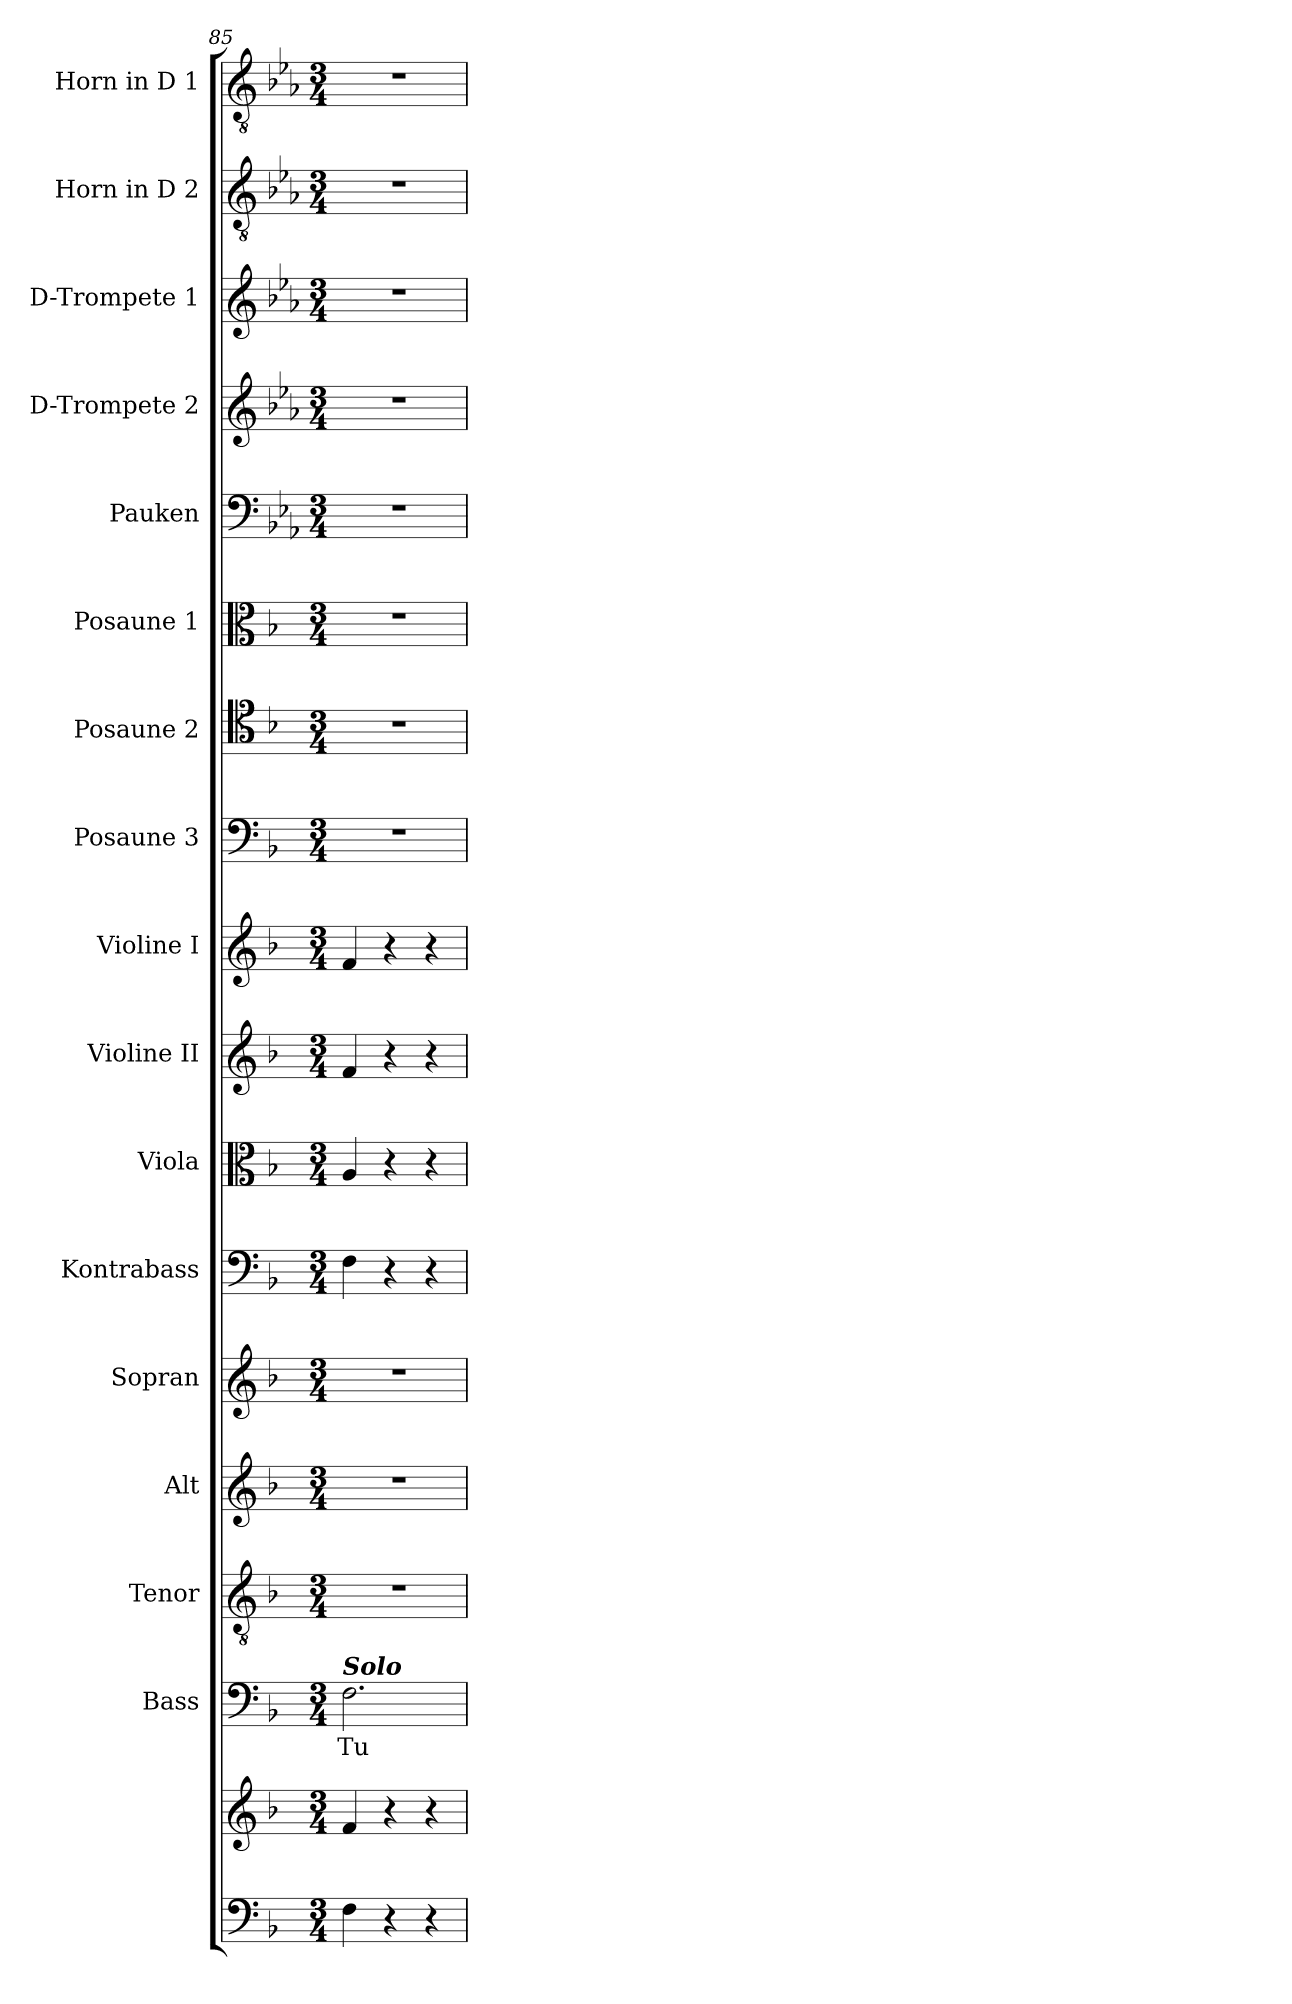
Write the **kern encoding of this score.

**kern	**kern	**kern	**text	**kern	**kern	**kern	**kern	**kern	**kern	**kern	**kern	**kern	**kern	**kern	**kern	**kern	**kern	**kern
*part17	*part17	*part16	*part16	*part15	*part14	*part13	*part12	*part11	*part10	*part9	*part8	*part7	*part6	*part5	*part4	*part3	*part2	*part1
*staff18	*staff17	*staff16	*staff16	*staff15	*staff14	*staff13	*staff12	*staff11	*staff10	*staff9	*staff8	*staff7	*staff6	*staff5	*staff4	*staff3	*staff2	*staff1
*	*	*I"Bass	*	*I"Tenor	*I"Alt	*I"Sopran	*I"Kontrabass	*I"Viola	*I"Violine II	*I"Violine I	*I"Posaune 3	*I"Posaune 2	*I"Posaune 1	*I"Pauken	*I"D-Trompete 2	*I"D-Trompete 1	*I"Horn in D 2	*I"Horn in D 1
*	*	*I'B.	*	*I'T.	*I'A.	*I'S.	*I'Kb.	*I'Vla.	*I'Vl. II	*I'Vl. I	*I'Pos. 3	*I'Pos. 2	*I'Pos. 1	*I'Pk.	*I'D Trp. 2	*I'D Trp. 1	*I'Hrn. 2	*I'Hrn. 1
*clefF4	*clefG2	*clefF4	*	*clefGv2	*clefG2	*clefG2	*clefF4	*clefC3	*clefG2	*clefG2	*clefF4	*clefC4	*clefC3	*clefF4	*clefG2	*clefG2	*clefGv2	*clefGv2
*	*	*	*	*	*	*	*ITrd7c12	*	*	*	*	*	*	*ITrd-1c-2	*ITrd-1c-2	*ITrd-1c-2	*ITrd-1c-2	*ITrd-1c-2
*k[b-]	*k[b-]	*k[b-]	*	*k[b-]	*k[b-]	*k[b-]	*k[b-]	*k[b-]	*k[b-]	*k[b-]	*k[b-]	*k[b-]	*k[b-]	*k[b-]	*k[b-]	*k[b-]	*k[b-]	*k[b-]
*F:	*F:	*F:	*	*F:	*F:	*F:	*F:	*F:	*F:	*F:	*F:	*F:	*F:	*F:	*F:	*F:	*F:	*F:
*M3/4	*M3/4	*M3/4	*	*M3/4	*M3/4	*M3/4	*M3/4	*M3/4	*M3/4	*M3/4	*M3/4	*M3/4	*M3/4	*M3/4	*M3/4	*M3/4	*M3/4	*M3/4
=85	=85	=85	=85	=85	=85	=85	=85	=85	=85	=85	=85	=85	=85	=85	=85	=85	=85	=85
!	!	!LO:TX:a:Bi:t=Solo	!	!	!	!	!	!	!	!	!	!	!	!	!	!	!	!
!	!	!	!LO:LY:b	!	!	!	!	!	!	!	!	!	!	!	!	!	!	!
4F\	4f/	2.F\	Tu-	2.r	2.r	2.r	4FF\	4A/	4f/	4f/	2.r	2.r	2.r	2.r	2.r	2.r	2.r	2.r
4r	4r	.	.	.	.	.	4r	4r	4r	4r	.	.	.	.	.	.	.	.
4r	4r	.	.	.	.	.	4r	4r	4r	4r	.	.	.	.	.	.	.	.
=	=	=	=	=	=	=	=	=	=	=	=	=	=	=	=	=	=	=
*-	*-	*-	*-	*-	*-	*-	*-	*-	*-	*-	*-	*-	*-	*-	*-	*-	*-	*-
